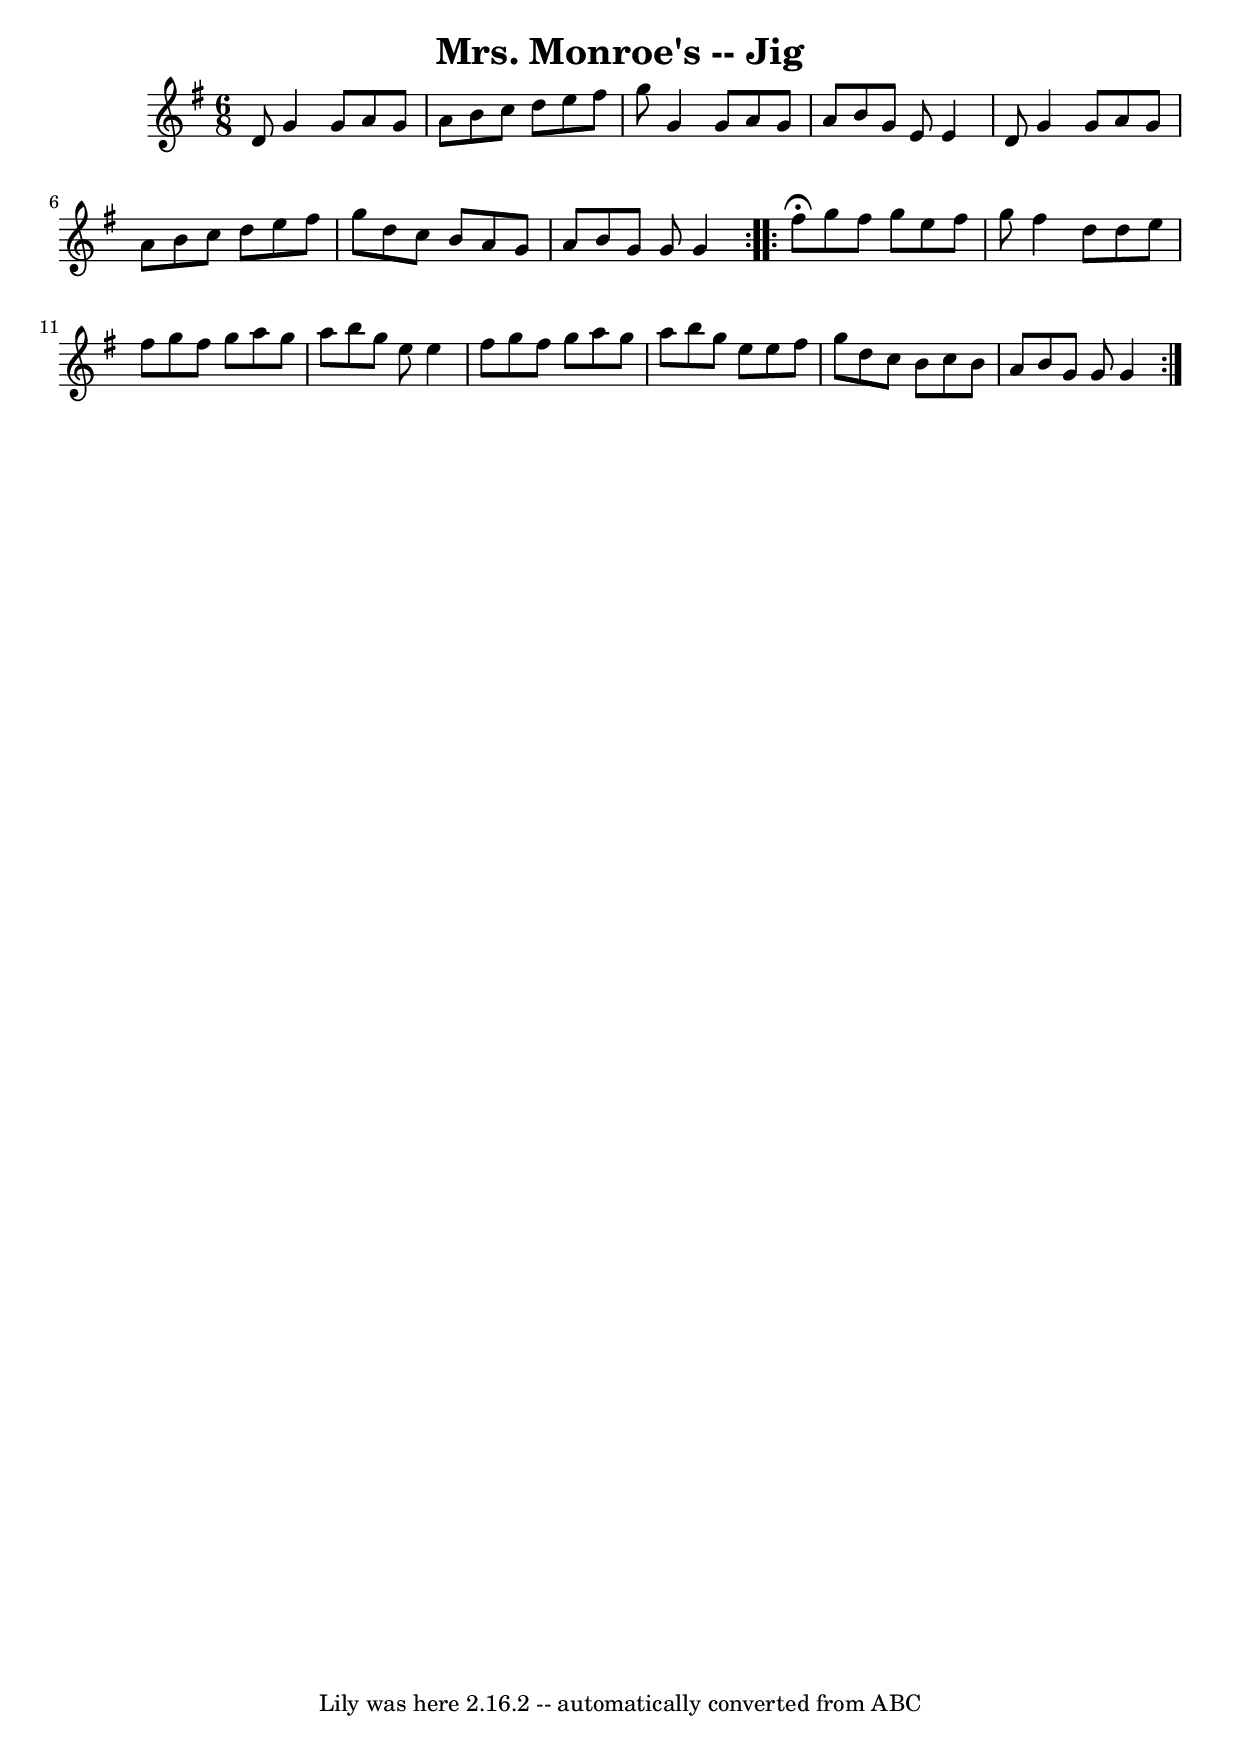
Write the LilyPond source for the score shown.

\version "2.16.2"
\include "Mammoth.ily"
\header {
  %% book = "Ryan's Mammoth Collection"
 crossRefNumber = "1"
 footnotes = "\\\\111 626"
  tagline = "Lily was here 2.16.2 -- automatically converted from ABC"
  title = "Mrs. Monroe's -- Jig"

}
voicedefault =  {



  \repeat volta 2 {

    \time 6/8 
    \key g \major d'8   |
 g'4 g'8 a'8 g'8 a'8     |
 b'8 c''8 d''8 e''8 fs''8 g''8    |
 g'4 g'8 a'8 g'8 a'8     |
 b'8 g'8 e'8 e'4 d'8     |
 g'4 g'8 a'8 g'8 a'8    |
 b'8 c''8 d''8 e''8 fs''8 g''8     |
 d''8 c''8 b'8 a'8 g'8 a'8  |
 b'8 g'8 g'8 g'4    
  }     
  \repeat volta 2 { fs''8^\fermata  |
 g''8 fs''8 g''8 e''8 fs''8 g''8     |
 fs''4 d''8 d''8 e''8 fs''8    |
 g''8 fs''8 g''8 a''8 g''8 a''8     |
 b''8 g''8 e''8 e''4 fs''8     |
 g''8 fs''8 g''8 a''8 g''8 a''8    |
 b''8 g''8 e''8 e''8 fs''8 g''8    |
 d''8 c''8 b'8 c''8 b'8 a'8     |
 b'8 g'8 g'8 g'4      

  }   

}

\score{
  <<

    \context Staff="default"
    {
      \voicedefault 
      
    }

  >>
  \layout {
    
  }
  \midi {
  }

}
